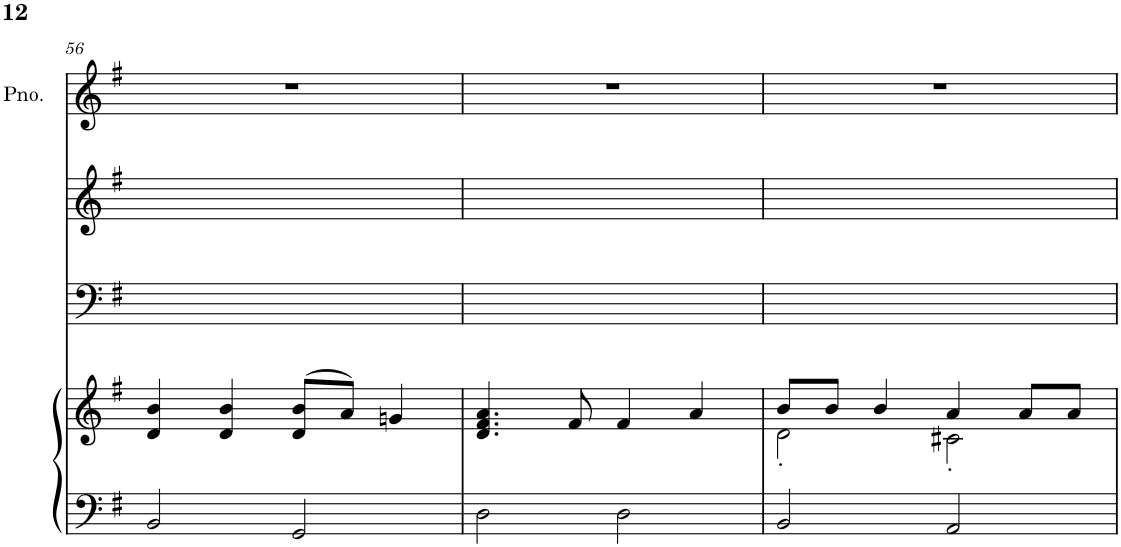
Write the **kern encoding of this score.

**kern	**kern	**kern	**kern	**kern
*part4	*part4	*part3	*part2	*part1
*staff5	*staff4	*staff3	*staff2	*staff1
*I"Piano	*	*I"Voice	*I"Voice	*I"Piano
*I'Pno	*	*I'V	*I'V	*I'Pno.
!!LO:PB:g=z
*clefF4	*clefG2	*clefF4	*clefG2	*clefG2
*k[f#]	*k[f#]	*k[f#]	*k[f#]	*k[f#]
*M4/4	*M4/4	*M4/4	*M4/4	*M4/4
=56	=56	=56	=56	=56
2BB/	4d/ 4b/	1ryy	1ryy	1r
.	4d/ 4b/	.	.	.
2GG/	(>8d/ 8b/L	.	.	.
.	8a/J)	.	.	.
.	4gn/	.	.	.
=57	=57	=57	=57	=57
2D\	4.d/ 4.f#/ 4.a/	1ryy	1ryy	1r
.	8f#/	.	.	.
2D\	4f#/	.	.	.
.	4a/	.	.	.
=58	=58	=58	=58	=58
*	*^	*	*	*
2BB/	8b/L	2d'\	1ryy	1ryy	1r
.	8b/J	.	.	.	.
.	4b/	.	.	.	.
2AA/	4a/	2c#X'\	.	.	.
.	8a/L	.	.	.	.
.	8a/J	.	.	.	.
*	*v	*v	*	*	*
=	=	=	=	=
*-	*-	*-	*-	*-
